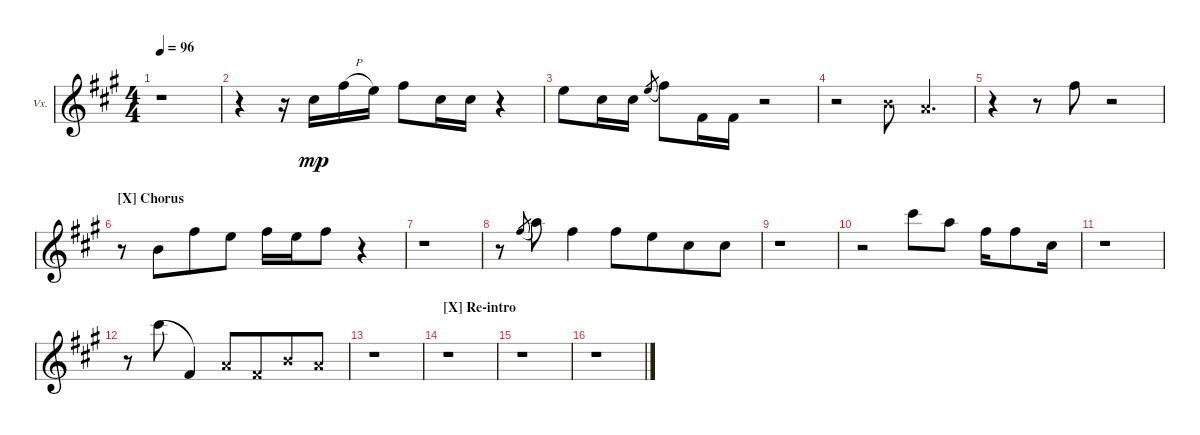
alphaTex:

\defaultSystemsLayout 4
\bracketExtendMode groupsimilarinstruments
\firstSystemTrackNameOrientation horizontal
\otherSystemsTrackNameOrientation horizontal
\track ("Vocal" "Vx.") {instrument acousticguitarsteel}
\staff {score}
\tuning (E4 B3 G3 D3 A2 E2)
\ts (4 4)
\tempo 96
\clef g2
\ks a
r.1{dy mp} |
r.4 r.16 2.2.16 2.1{h}.16 0.1.16 2.1.8 2.2.16 2.2.16 r.4 |
0.1.8 2.2.16 2.2.16 0.1.8{gr legatoorigin} 2.1.8 4.4.16 4.4.16 r.2 |
r.2 0.2{x}.8 2.3{x}.4{d} |
r.4 r.8 2.1.8 r.2 |
\section ("X" "Chorus")
r.8 0.2.8{beam merge} 2.1.8 0.1.8 2.1.16 0.1.16 2.1.8 r.4 |
r.1 |
r.8 2.1.8{gr legatoorigin} 5.1.8 7.2.4 7.2.8 0.1.8{beam merge} 2.2.8 2.2.8 |
r.1 |
r.2 9.1.8 10.2.8 11.3.16 11.3.8 11.4.16 |
r.1 |
r.8 9.1.8{legatoorigin} 9.5.4 7.4{x}.8{beam merge} 9.5{x}.8{beam merge} 9.4{x}.8{beam merge} 7.4{x}.8 |
r.1 |
\section ("X" "Re-intro")
r.1 |
r.1 |
r.1
